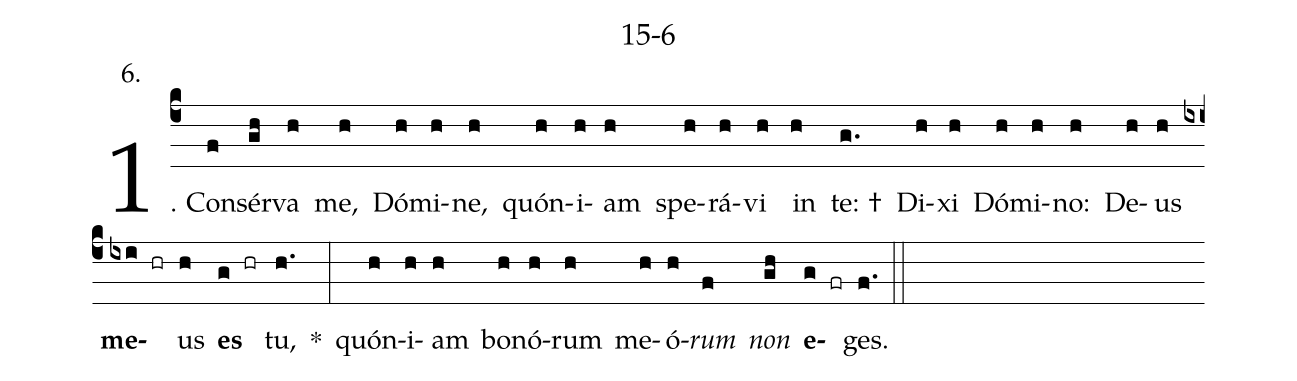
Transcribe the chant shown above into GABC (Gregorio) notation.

name: 15-6;
annotation: 6.;
%%
(c4)1. Con(f)sér(gh)va(h) me,(h) Dó(h)mi(h)ne,(h) quón(h)i(h)am(h) spe(h)rá(h)vi(h) in(h) te: †(g.) Di(h)xi(h) Dó(h)mi(h)no:(h) De(h)us(h) <b>me</b>(ixi hr)us(h) <b>es</b>(g hr) tu,(h.) *(:) quón(h)i(h)am(h) bo(h)nó(h)rum(h) me(h)ó(h)<i>rum</i>(f) <i>non</i>(gh) <b>e</b>(g fr)ges.(f.) (::)
